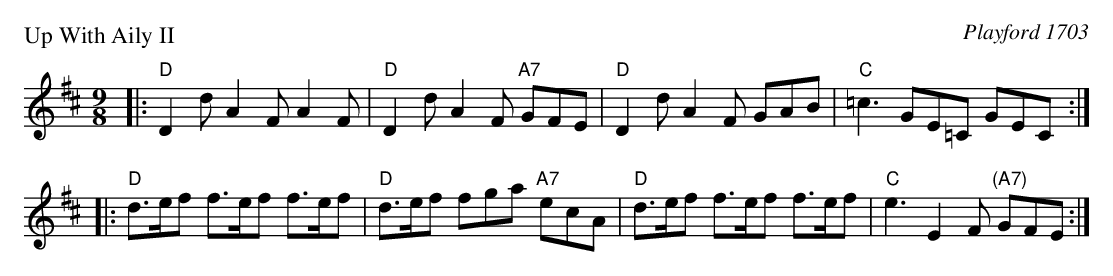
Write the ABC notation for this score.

X:1
P: Up With Aily II
O: Playford 1703
M: 9/8
L: 1/8
K: D
|:\
"D"D2d A2F A2F | "D"D2d A2F "A7"GFE |\
"D"D2d A2F GAB | "C"=c3 GE=C GEC :|
|:\
"D"d>ef f>ef f>ef | "D"d>ef fga "A7"ecA |\
"D"d>ef f>ef f>ef | "C"e3 E2F "(A7)"GFE :|
